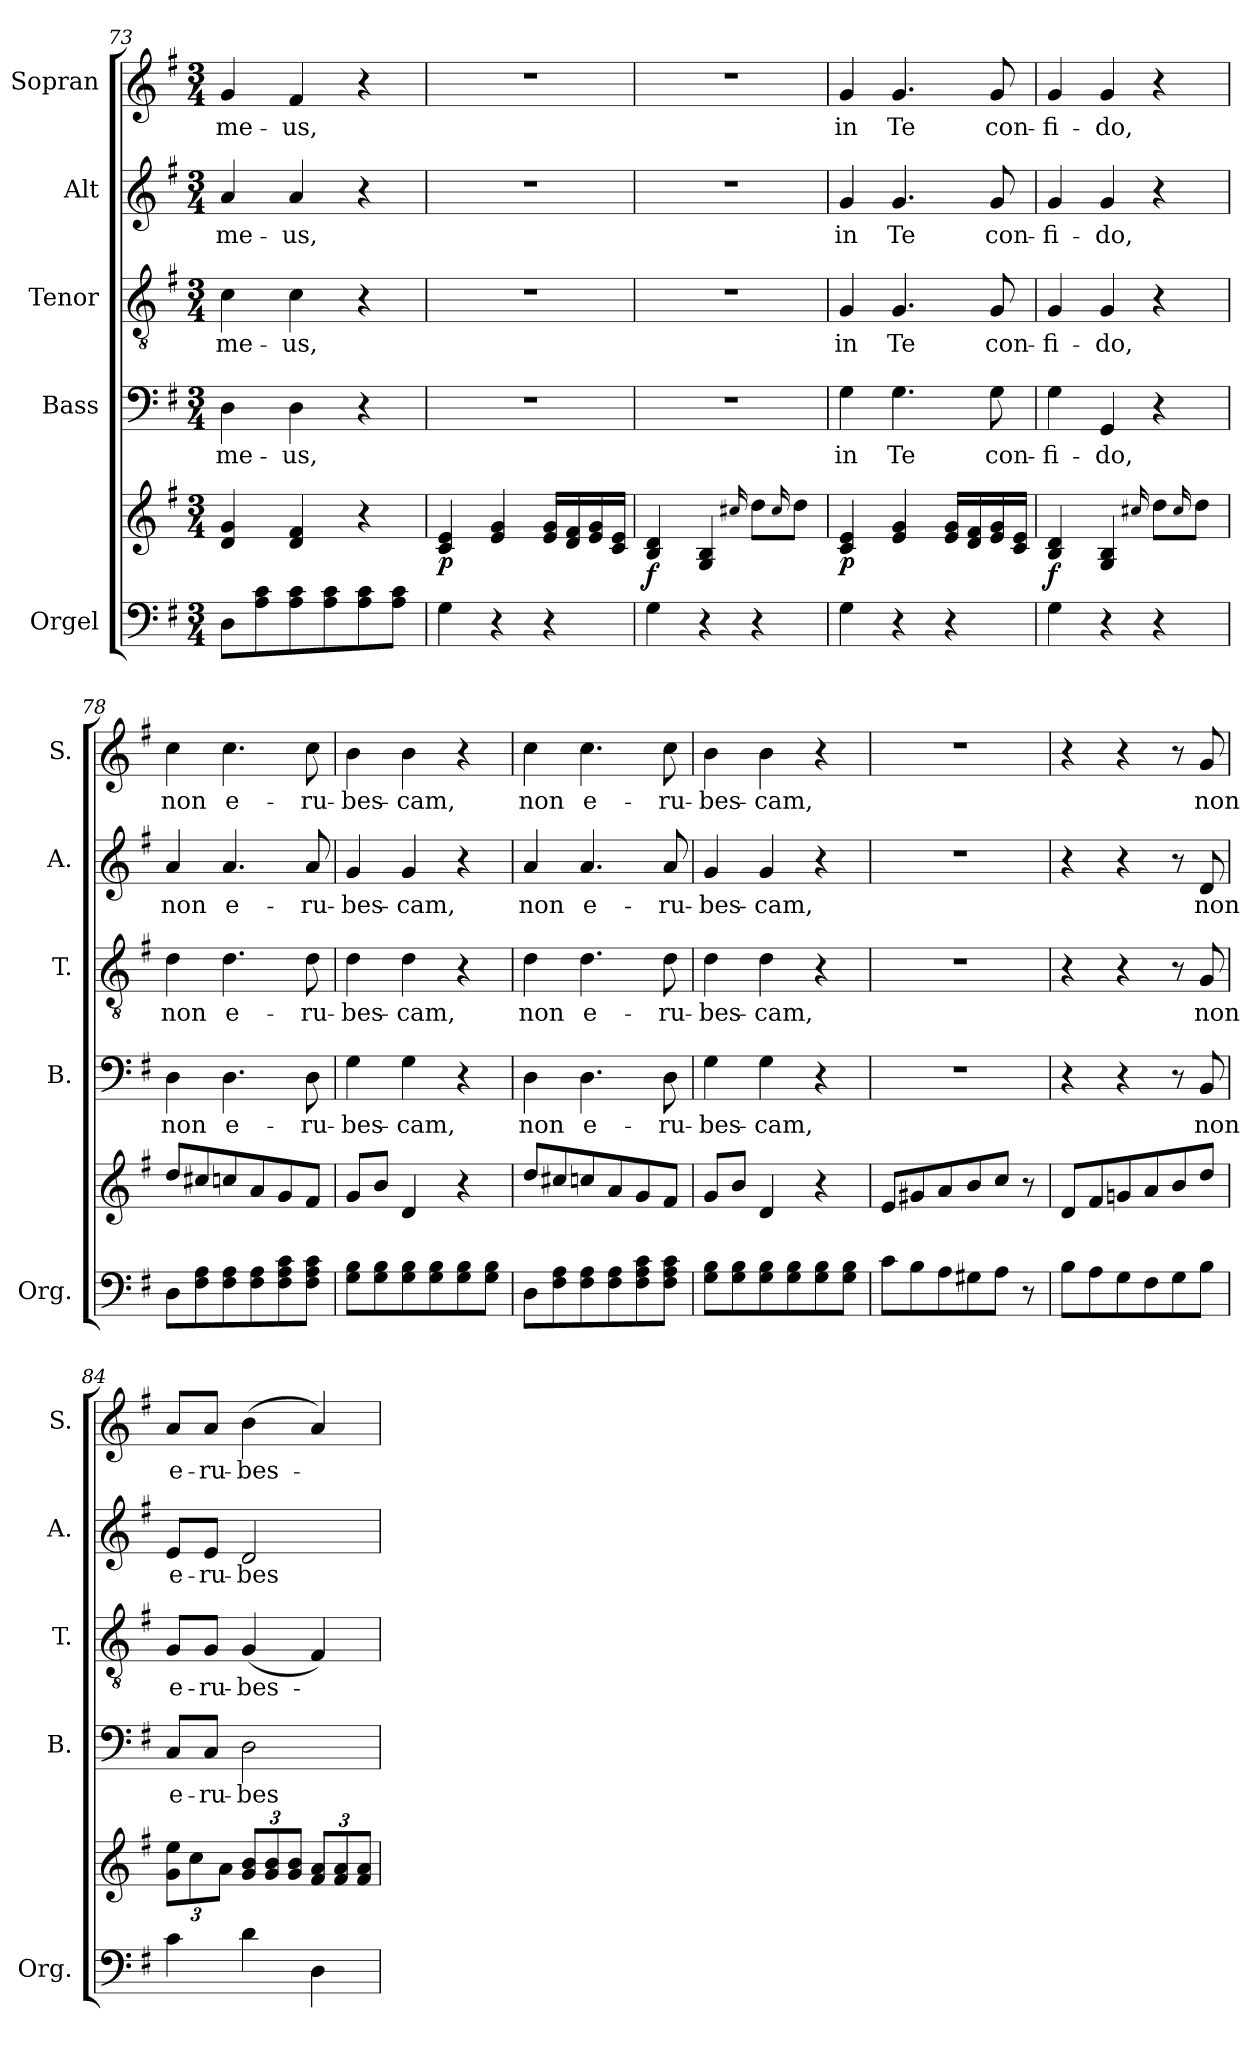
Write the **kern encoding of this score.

**kern	**kern	**dynam	**kern	**text	**kern	**text	**kern	**text	**kern	**text
*part5	*part5	*part5	*part4	*part4	*part3	*part3	*part2	*part2	*part1	*part1
*staff6	*staff5	*staff5/6	*staff4	*staff4	*staff3	*staff3	*staff2	*staff2	*staff1	*staff1
*I"Orgel	*	*	*I"Bass	*	*I"Tenor	*	*I"Alt	*	*I"Sopran	*
*I'Org.	*	*	*I'B.	*	*I'T.	*	*I'A.	*	*I'S.	*
*clefF4	*clefG2	*	*clefF4	*	*clefGv2	*	*clefG2	*	*clefG2	*
*k[f#]	*k[f#]	*	*k[f#]	*	*k[f#]	*	*k[f#]	*	*k[f#]	*
*G:	*G:	*	*G:	*	*G:	*	*G:	*	*G:	*
*M3/4	*M3/4	*	*M3/4	*	*M3/4	*	*M3/4	*	*M3/4	*
=73	=73	=73	=73	=73	=73	=73	=73	=73	=73	=73
!	!	!	!	!LO:LY:b	!	!LO:LY:b	!	!LO:LY:b	!	!LO:LY:b
8D\L	4d/ 4g/	.	4D\	me-	4c\	me-	4a/	me-	4g/	me-
8A\ 8c\	.	.	.	.	.	.	.	.	.	.
!	!	!	!	!LO:LY:b	!	!LO:LY:b	!	!LO:LY:b	!	!LO:LY:b
8A\ 8c\	4d/ 4f#/	.	4D\	-us,	4c\	-us,	4a/	-us,	4f#/	-us,
8A\ 8c\	.	.	.	.	.	.	.	.	.	.
8A\ 8c\	4r	.	4r	.	4r	.	4r	.	4r	.
8A\ 8c\J	.	.	.	.	.	.	.	.	.	.
=74	=74	=74	=74	=74	=74	=74	=74	=74	=74	=74
!	!	!LO:DY:b	!	!	!	!	!	!	!	!
4G\	4c/ 4e/	p	2.r	.	2.r	.	2.r	.	2.r	.
4r	4e/ 4g/	.	.	.	.	.	.	.	.	.
4r	16e/ 16g/LL	.	.	.	.	.	.	.	.	.
.	16d/ 16f#/	.	.	.	.	.	.	.	.	.
.	16e/ 16g/	.	.	.	.	.	.	.	.	.
.	16c/ 16e/JJ	.	.	.	.	.	.	.	.	.
=75	=75	=75	=75	=75	=75	=75	=75	=75	=75	=75
!	!	!LO:DY:b	!	!	!	!	!	!	!	!
4G\	4B/ 4d/	f	2.r	.	2.r	.	2.r	.	2.r	.
4r	4G/ 4B/	.	.	.	.	.	.	.	.	.
.	16qqcc#X/	.	.	.	.	.	.	.	.	.
4r	8dd\L	.	.	.	.	.	.	.	.	.
.	16qqcc#/	.	.	.	.	.	.	.	.	.
.	8dd\J	.	.	.	.	.	.	.	.	.
=76	=76	=76	=76	=76	=76	=76	=76	=76	=76	=76
!	!	!LO:DY:b	!	!LO:LY:b	!	!LO:LY:b	!	!LO:LY:b	!	!LO:LY:b
4G\	4c/ 4e/	p	4G\	in	4G/	in	4g/	in	4g/	in
!	!	!	!	!LO:LY:b	!	!LO:LY:b	!	!LO:LY:b	!	!LO:LY:b
4r	4e/ 4g/	.	4.G\	Te	4.G/	Te	4.g/	Te	4.g/	Te
4r	16e/ 16g/LL	.	.	.	.	.	.	.	.	.
.	16d/ 16f#/	.	.	.	.	.	.	.	.	.
!	!	!	!	!LO:LY:b	!	!LO:LY:b	!	!LO:LY:b	!	!LO:LY:b
.	16e/ 16g/	.	8G\	con-	8G/	con-	8g/	con-	8g/	con-
.	16c/ 16e/JJ	.	.	.	.	.	.	.	.	.
!!LO:PB:g=z
=77	=77	=77	=77	=77	=77	=77	=77	=77	=77	=77
!	!	!LO:DY:b	!	!LO:LY:b	!	!LO:LY:b	!	!LO:LY:b	!	!LO:LY:b
4G\	4B/ 4d/	f	4G\	-fi-	4G/	-fi-	4g/	-fi-	4g/	-fi-
!	!	!	!	!LO:LY:b	!	!LO:LY:b	!	!LO:LY:b	!	!LO:LY:b
4r	4G/ 4B/	.	4GG/	-do,	4G/	-do,	4g/	-do,	4g/	-do,
.	16qqcc#X/	.	.	.	.	.	.	.	.	.
4r	8dd\L	.	4r	.	4r	.	4r	.	4r	.
.	16qqcc#/	.	.	.	.	.	.	.	.	.
.	8dd\J	.	.	.	.	.	.	.	.	.
=78	=78	=78	=78	=78	=78	=78	=78	=78	=78	=78
!	!	!	!	!LO:LY:b	!	!LO:LY:b	!	!LO:LY:b	!	!LO:LY:b
8D\L	8dd/L	.	4D\	non	4d\	non	4a/	non	4cc\	non
8F#\ 8A\	8cc#X/	.	.	.	.	.	.	.	.	.
!	!	!	!	!LO:LY:b	!	!LO:LY:b	!	!LO:LY:b	!	!LO:LY:b
8F#\ 8A\	8ccn/	.	4.D\	e-	4.d\	e-	4.a/	e-	4.cc\	e-
8F#\ 8A\	8a/	.	.	.	.	.	.	.	.	.
8F#\ 8A\ 8c\	8g/	.	.	.	.	.	.	.	.	.
!	!	!	!	!LO:LY:b	!	!LO:LY:b	!	!LO:LY:b	!	!LO:LY:b
8F#\ 8A\ 8c\J	8f#/J	.	8D\	-ru-	8d\	-ru-	8a/	-ru-	8cc\	-ru-
=79	=79	=79	=79	=79	=79	=79	=79	=79	=79	=79
!	!	!	!	!LO:LY:b	!	!LO:LY:b	!	!LO:LY:b	!	!LO:LY:b
8G\ 8B\L	8g/L	.	4G\	-bes-	4d\	-bes-	4g/	-bes-	4b\	-bes-
8G\ 8B\	8b/J	.	.	.	.	.	.	.	.	.
!	!	!	!	!LO:LY:b	!	!LO:LY:b	!	!LO:LY:b	!	!LO:LY:b
8G\ 8B\	4d/	.	4G\	-cam,	4d\	-cam,	4g/	-cam,	4b\	-cam,
8G\ 8B\	.	.	.	.	.	.	.	.	.	.
8G\ 8B\	4r	.	4r	.	4r	.	4r	.	4r	.
8G\ 8B\J	.	.	.	.	.	.	.	.	.	.
=80	=80	=80	=80	=80	=80	=80	=80	=80	=80	=80
!	!	!	!	!LO:LY:b	!	!LO:LY:b	!	!LO:LY:b	!	!LO:LY:b
8D\L	8dd/L	.	4D\	non	4d\	non	4a/	non	4cc\	non
8F#\ 8A\	8cc#X/	.	.	.	.	.	.	.	.	.
!	!	!	!	!LO:LY:b	!	!LO:LY:b	!	!LO:LY:b	!	!LO:LY:b
8F#\ 8A\	8ccn/	.	4.D\	e-	4.d\	e-	4.a/	e-	4.cc\	e-
8F#\ 8A\	8a/	.	.	.	.	.	.	.	.	.
8F#\ 8A\ 8c\	8g/	.	.	.	.	.	.	.	.	.
!	!	!	!	!LO:LY:b	!	!LO:LY:b	!	!LO:LY:b	!	!LO:LY:b
8F#\ 8A\ 8c\J	8f#/J	.	8D\	-ru-	8d\	-ru-	8a/	-ru-	8cc\	-ru-
=81	=81	=81	=81	=81	=81	=81	=81	=81	=81	=81
!	!	!	!	!LO:LY:b	!	!LO:LY:b	!	!LO:LY:b	!	!LO:LY:b
8G\ 8B\L	8g/L	.	4G\	-bes-	4d\	-bes-	4g/	-bes-	4b\	-bes-
8G\ 8B\	8b/J	.	.	.	.	.	.	.	.	.
!	!	!	!	!LO:LY:b	!	!LO:LY:b	!	!LO:LY:b	!	!LO:LY:b
8G\ 8B\	4d/	.	4G\	-cam,	4d\	-cam,	4g/	-cam,	4b\	-cam,
8G\ 8B\	.	.	.	.	.	.	.	.	.	.
8G\ 8B\	4r	.	4r	.	4r	.	4r	.	4r	.
8G\ 8B\J	.	.	.	.	.	.	.	.	.	.
=82	=82	=82	=82	=82	=82	=82	=82	=82	=82	=82
8c\L	8e/L	.	2.r	.	2.r	.	2.r	.	2.r	.
8B\	8g#X/	.	.	.	.	.	.	.	.	.
8A\	8a/	.	.	.	.	.	.	.	.	.
8G#X\	8b/	.	.	.	.	.	.	.	.	.
8A\J	8cc/J	.	.	.	.	.	.	.	.	.
8r	8r	.	.	.	.	.	.	.	.	.
=83	=83	=83	=83	=83	=83	=83	=83	=83	=83	=83
8B\L	8d/L	.	4r	.	4r	.	4r	.	4r	.
8A\	8f#/	.	.	.	.	.	.	.	.	.
8G\	8gn/	.	4r	.	4r	.	4r	.	4r	.
8F#\	8a/	.	.	.	.	.	.	.	.	.
8G\	8b/	.	8r	.	8r	.	8r	.	8r	.
!	!	!	!	!LO:LY:b	!	!LO:LY:b	!	!LO:LY:b	!	!LO:LY:b
8B\J	8dd/J	.	8BB/	non	8G/	non	8d/	non	8g/	non
!!LO:LB:g=z
=84	=84	=84	=84	=84	=84	=84	=84	=84	=84	=84
!	!	!	!	!LO:LY:b	!	!LO:LY:b	!	!LO:LY:b	!	!LO:LY:b
4c\	12g\ 12ee\L	.	8C/L	e-	8G/L	e-	8e/L	e-	8a/L	e-
.	12cc\	.	.	.	.	.	.	.	.	.
!	!	!	!	!LO:LY:b	!	!LO:LY:b	!	!LO:LY:b	!	!LO:LY:b
.	.	.	8C/J	-ru-	8G/J	-ru-	8e/J	-ru-	8a/J	-ru-
.	12a\J	.	.	.	.	.	.	.	.	.
!	!	!	!	!LO:LY:b	!	!LO:LY:b	!	!LO:LY:b	!	!LO:LY:b
4d\	12g/ 12b/L	.	2D\	-bes-	(<4G/	-bes-	2d/	-bes-	(>4b\	-bes-
.	12g/ 12b/	.	.	.	.	.	.	.	.	.
.	12g/ 12b/J	.	.	.	.	.	.	.	.	.
4D\	12f#/ 12a/L	.	.	.	4F#/)	.	.	.	4a/)	.
.	12f#/ 12a/	.	.	.	.	.	.	.	.	.
.	12f#/ 12a/J	.	.	.	.	.	.	.	.	.
=	=	=	=	=	=	=	=	=	=	=
*-	*-	*-	*-	*-	*-	*-	*-	*-	*-	*-
